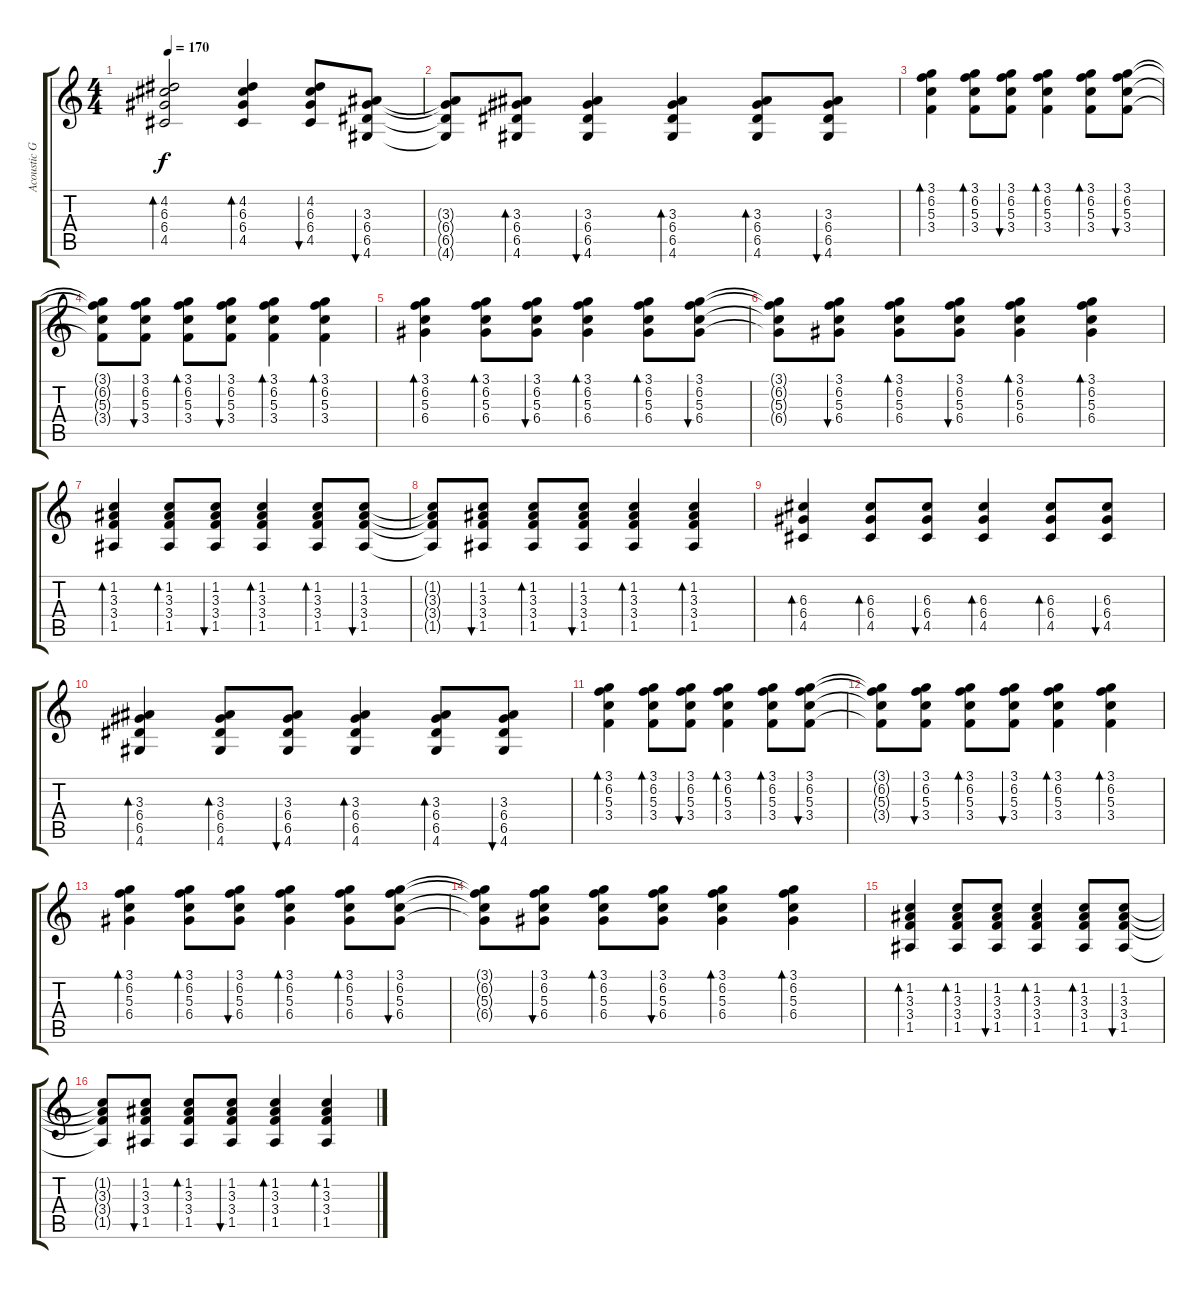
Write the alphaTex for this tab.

\track ("Acoustic Guitar" "Acoustic G") {instrument acousticguitarsteel}
\staff {score tabs}
\tuning (E4 B3 G3 D3 A2 E2) {hide}
\ts (4 4)
\tempo 170
\clef g2
\ks c
(4.2 6.3 6.4 4.5).2{bd 120 dy f} (4.2 6.3 6.4 4.5).4{bd 120} (4.2 6.3 6.4 4.5).8{bu 120} (3.3 6.4 6.5 4.6).8{bu 120} |
(3.3{t} 6.4{t} 6.5{t} 4.6{t}).8 (3.3 6.4 6.5 4.6).8{bd 120} (3.3 6.4 6.5 4.6).4{bu 120} (3.3 6.4 6.5 4.6).4{bd 120} (3.3 6.4 6.5 4.6).8{bd 120} (3.3 6.4 6.5 4.6).8{bu 120} |
(3.1 6.2 5.3 3.4).4{bd 120 volume 8} (3.1 6.2 5.3 3.4).8{bd 120} (3.1 6.2 5.3 3.4).8{bu 120} (3.1 6.2 5.3 3.4).4{bd 120} (3.1 6.2 5.3 3.4).8{bd 120} (3.1 6.2 5.3 3.4).8{bu 120} |
(3.1{t} 6.2{t} 5.3{t} 3.4{t}).8 (3.1 6.2 5.3 3.4).8{bu 120} (3.1 6.2 5.3 3.4).8{bd 120} (3.1 6.2 5.3 3.4).8{bu 120} (3.1 6.2 5.3 3.4).4{bd 120} (3.1 6.2 5.3 3.4).4{bd 120} |
(3.1 6.2 5.3 6.4).4{bd 120} (3.1 6.2 5.3 6.4).8{bd 120} (3.1 6.2 5.3 6.4).8{bu 120} (3.1 6.2 5.3 6.4).4{bd 120} (3.1 6.2 5.3 6.4).8{bd 120} (3.1 6.2 5.3 6.4).8{bu 120} |
(3.1{t} 6.2{t} 5.3{t} 6.4{t}).8 (3.1 6.2 5.3 6.4).8{bu 120} (3.1 6.2 5.3 6.4).8{bd 120} (3.1 6.2 5.3 6.4).8{bu 120} (3.1 6.2 5.3 6.4).4{bd 120} (3.1 6.2 5.3 6.4).4{bd 120} |
(1.2 3.3 3.4 1.5).4{bd 120} (1.2 3.3 3.4 1.5).8{bd 120} (1.2 3.3 3.4 1.5).8{bu 120} (1.2 3.3 3.4 1.5).4{bd 120} (1.2 3.3 3.4 1.5).8{bd 120} (1.2 3.3 3.4 1.5).8{bu 120} |
(1.2{t} 3.3{t} 3.4{t} 1.5{t}).8 (1.2 3.3 3.4 1.5).8{bu 120} (1.2 3.3 3.4 1.5).8{bd 120} (1.2 3.3 3.4 1.5).8{bu 120} (1.2 3.3 3.4 1.5).4{bd 120} (1.2 3.3 3.4 1.5).4{bd 120} |
(6.3 6.4 4.5).4{bd 120} (6.3 6.4 4.5).8{bd 120} (6.3 6.4 4.5).8{bu 120} (6.3 6.4 4.5).4{bd 120} (6.3 6.4 4.5).8{bd 120} (6.3 6.4 4.5).8{bu 120} |
(3.3 6.4 6.5 4.6).4{bd 120} (3.3 6.4 6.5 4.6).8{bd 120} (3.3 6.4 6.5 4.6).8{bu 120} (3.3 6.4 6.5 4.6).4{bd 120} (3.3 6.4 6.5 4.6).8{bd 120} (3.3 6.4 6.5 4.6).8{bu 120} |
(3.1 6.2 5.3 3.4).4{bd 120} (3.1 6.2 5.3 3.4).8{bd 120} (3.1 6.2 5.3 3.4).8{bu 120} (3.1 6.2 5.3 3.4).4{bd 120} (3.1 6.2 5.3 3.4).8{bd 120} (3.1 6.2 5.3 3.4).8{bu 120} |
(3.1{t} 6.2{t} 5.3{t} 3.4{t}).8 (3.1 6.2 5.3 3.4).8{bu 120} (3.1 6.2 5.3 3.4).8{bd 120} (3.1 6.2 5.3 3.4).8{bu 120} (3.1 6.2 5.3 3.4).4{bd 120} (3.1 6.2 5.3 3.4).4{bd 120} |
(3.1 6.2 5.3 6.4).4{bd 120} (3.1 6.2 5.3 6.4).8{bd 120} (3.1 6.2 5.3 6.4).8{bu 120} (3.1 6.2 5.3 6.4).4{bd 120} (3.1 6.2 5.3 6.4).8{bd 120} (3.1 6.2 5.3 6.4).8{bu 120} |
(3.1{t} 6.2{t} 5.3{t} 6.4{t}).8 (3.1 6.2 5.3 6.4).8{bu 120} (3.1 6.2 5.3 6.4).8{bd 120} (3.1 6.2 5.3 6.4).8{bu 120} (3.1 6.2 5.3 6.4).4{bd 120} (3.1 6.2 5.3 6.4).4{bd 120} |
(1.2 3.3 3.4 1.5).4{bd 120} (1.2 3.3 3.4 1.5).8{bd 120} (1.2 3.3 3.4 1.5).8{bu 120} (1.2 3.3 3.4 1.5).4{bd 120} (1.2 3.3 3.4 1.5).8{bd 120} (1.2 3.3 3.4 1.5).8{bu 120} |
(1.2{t} 3.3{t} 3.4{t} 1.5{t}).8 (1.2 3.3 3.4 1.5).8{bu 120} (1.2 3.3 3.4 1.5).8{bd 120} (1.2 3.3 3.4 1.5).8{bu 120} (1.2 3.3 3.4 1.5).4{bd 120} (1.2 3.3 3.4 1.5).4{bd 120}
